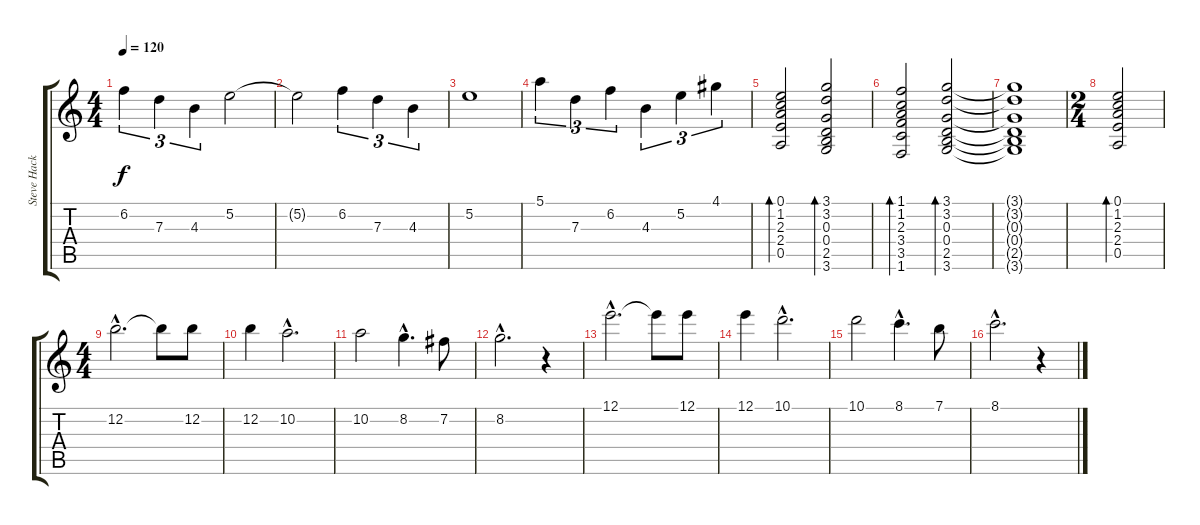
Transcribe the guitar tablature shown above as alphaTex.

\track ("Steve Hackett" "Steve Hack") {instrument acousticguitarsteel}
\staff {score tabs}
\tuning (E4 B3 G3 D3 A2 E2) {hide}
\ts (4 4)
\tempo 120
\clef g2
\ks c
6.2.4{tu (3 2) dy f} 7.3.4{tu (3 2)} 4.3.4{tu (3 2)} 5.2.2 |
5.2{t}.2 6.2.4{tu (3 2)} 7.3.4{tu (3 2)} 4.3.4{tu (3 2)} |
5.2.1 |
5.1.4{tu (3 2)} 7.3.4{tu (3 2)} 6.2.4{tu (3 2)} 4.3.4{tu (3 2)} 5.2.4{tu (3 2)} 4.1.4{tu (3 2)} |
(0.1 1.2 2.3 2.4 0.5).2{bd 120} (3.1 3.2 0.3 0.4 2.5 3.6).2{bd 120} |
(1.1 1.2 2.3 3.4 3.5 1.6).2{bd 120} (3.1 3.2 0.3 0.4 2.5 3.6).2{bd 120} |
(3.1{t} 3.2{t} 0.3{t} 0.4{t} 2.5{t} 3.6{t}).1 |
\ts (2 4)
(0.1 1.2 2.3 2.4 0.5).2{bd 120} |
\ts (4 4)
12.2{hac}.2{d instrument distortionguitar} 12.2{t}.8 12.2.8 |
12.2.4 10.2{hac}.2{d} |
10.2.2 8.2{hac}.4{d} 7.2.8 |
8.2{hac}.2{d} r.4 |
12.1{hac}.2{d} 12.1{t}.8 12.1.8 |
12.1.4 10.1{hac}.2{d} |
10.1.2 8.1{hac}.4{d} 7.1.8 |
8.1{hac}.2{d} r.4
